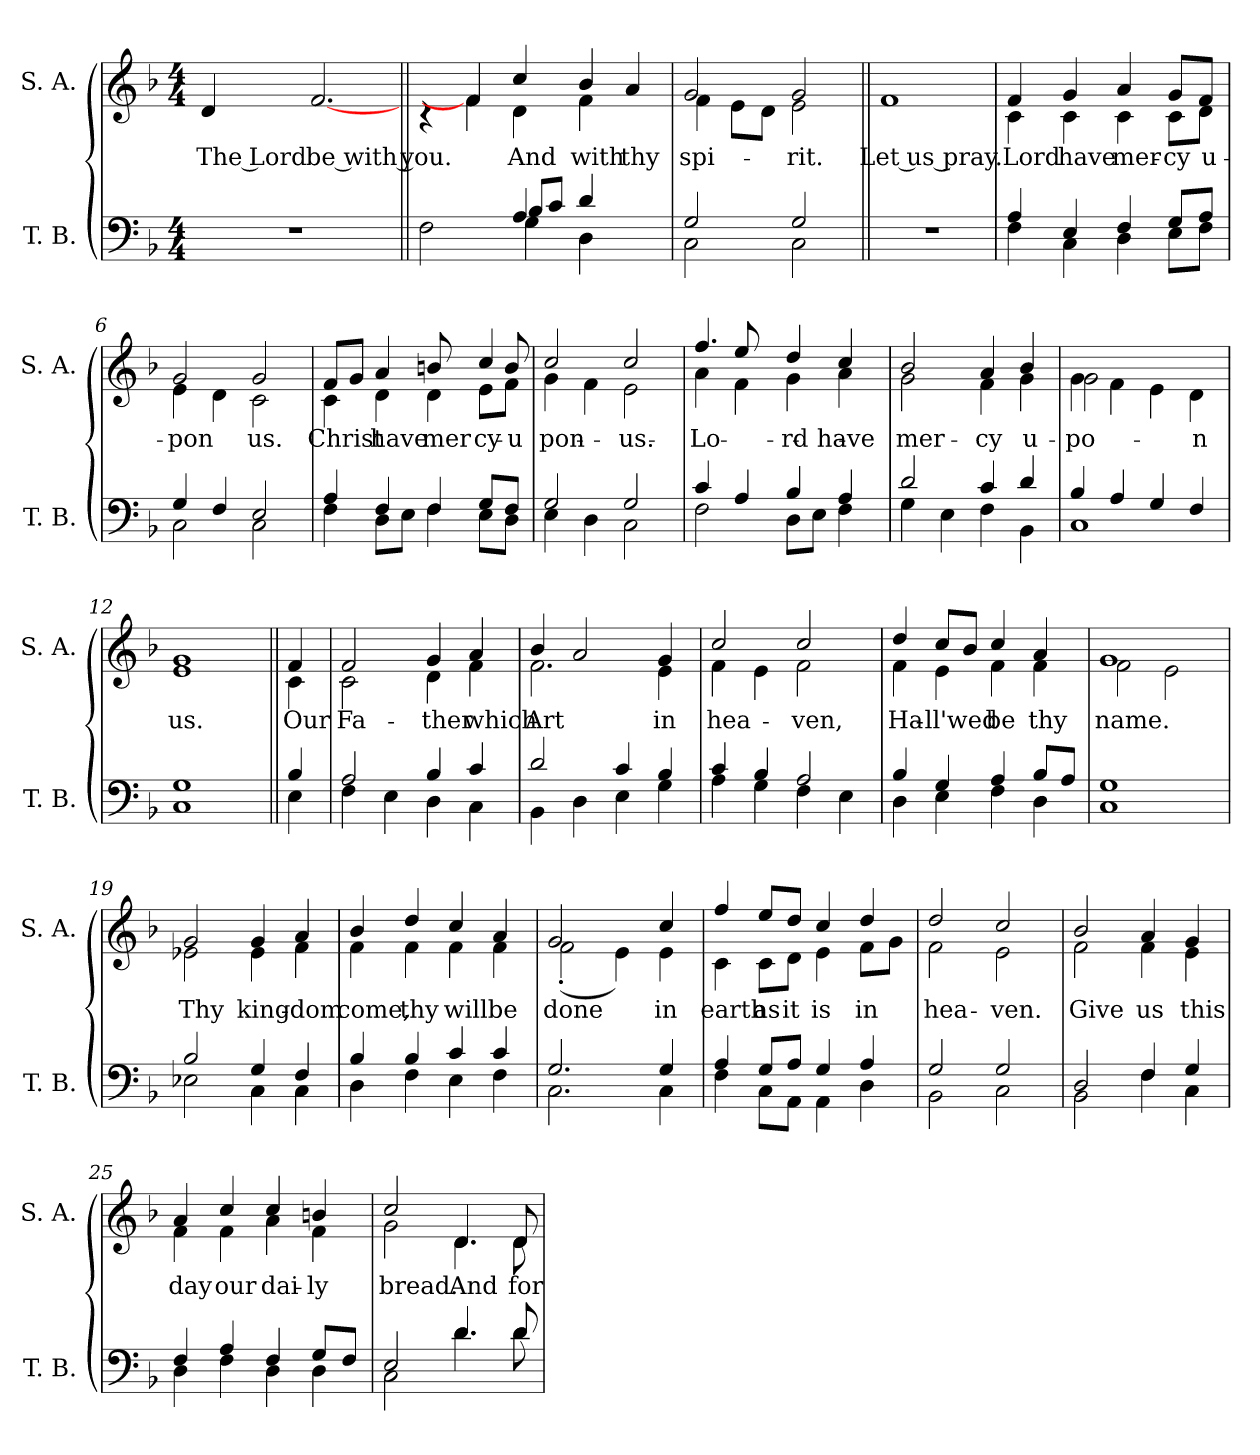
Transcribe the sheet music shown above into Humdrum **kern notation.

**kern	**kern	**text
*part2	*part1	*part1
*staff2	*staff1	*staff1
*I"T. B.	*I"S. A.	*
*I'T. B.	*I'S. A.	*
*clefF4	*clefG2	*
*k[b-]	*k[b-]	*
*F:	*F:	*
*M4/4	*M4/4	*
=1	=1	=1
!LO:N:vis=1	!	!LO:LY:b:rj
1r	4d/	The Lord
!	!	!LO:LY:b
.	[2.f	be with you.
=2||	=2||	=2||
*^	*^	*
*	*^	*	*	*
2F\	2ryy	2ryy	4ryy	4rc	.
.	.	.	4f]	4f\	.
!	!	!	!	!	!LO:LY:b
4A/	8B-/L	4G\	4cc/	4d\	And
.	8c/J	.	.	.	.
!	!	!	!	!	!LO:LY:b
4D\	4ryy	4d/	4b-/	4f\	with
!	!	!	!	!	!LO:LY:b
4ryy	4ryy	4ryy	4a/	4ryy	thy
=3	=3	=3	=3	=3	=3
!	!	!	!	!	!LO:LY:b
*	*v	*v	*	*	*
2G/	2C\	2g/	4f\	spi-
.	.	.	8e\L	.
.	.	.	8d\J	.
!	!	!	!	!LO:LY:b
2G/	2C\	2g/	2e\	rit.
=4||	=4||	=4||	=4||	=4||
!	!	!	!	!LO:LY:b:rj
*v	*v	*	*	*
*	*v	*v	*
1r	1f	-Let us pray.
=5	=5	=5
*^	*	*
!	!	!	!LO:LY:b
*	*	*^	*
4A/	4F\	4f/	4c\	Lord
!	!	!	!	!LO:LY:b
4E/	4C\	4g/	4c\	have
!	!	!	!	!LO:LY:b
4F/	4D\	4a/	4c\	mer-
!	!	!	!	!LO:LY:b
8G/L	8E\L	8g/L	8c\L	-cy
!	!	!	!	!LO:LY:b
8A/J	8F\J	8f/J	8d\J	u-
!!LO:LB:g=z	!!
=6	=6	=6	=6	=6
!	!	!	!	!LO:LY:b
4G/	2C\	2g/	4e\	-pon
4F/	.	.	4d\	.
!	!	!	!	!LO:LY:b
2E/	2C\	2g/	2c\	us.
=7	=7	=7	=7	=7
!	!	!	!	!LO:LY:b
*	*	*^	*^	*
4A/	4F\	8f/L	4c\	2.ryy	2..ryy	Christ
.	.	8g/J	.	.	.	.
!	!	!	!	!	!	!LO:LY:b
4F/	8D\L	4d\	4a/	.	.	-have
.	8E\J	.	.	.	.	.
!	!	!	!	!	!	!LO:LY:b
4F/	4F\	8bn/	4d\	.	.	mer-
.	.	4.ryy	.	.	.	.
!	!	!	!	!	!	!LO:LY:b
8G/L	8E\L	.	4cc/	8e\L	.	cy
!	!	!	!	!	!	!LO:LY:b
8F/J	8D\J	.	.	8f\J	8b/	u-
=8	=8	=8	=8	=8	=8	=8
!	!	!	!	!	!	!LO:LY:b
*	*	*	*v	*v	*v	*
2G/	4E\	2cc/	4g\	-pon-
.	4D\	.	4f\	.
!	!	!	!	!LO:LY:b
2G/	2C\	2cc/	2e\	-us.
=9	=9	=9	=9	=9
!	!	!	!	!LO:LY:b
*	*	*	*^	*
4c/	2F\	4.ff/	4a\	4ryy	Lo-
4A/	.	.	4f\	8ee/	.
.	.	2ryy	.	8ryy	.
!	!	!	!	!	!LO:LY:b
4B-/	8D\L	.	4g\	4dd/	rd
.	8E\J	.	.	.	.
!	!	!	!	!	!LO:LY:b
4A/	4F\	.	4cc/	4a\	-have
.	.	8ryy	.	.	.
*	*	*v	*v	*v	*
=10	=10	=10	=10
!	!	!	!LO:LY:b
*	*	*^	*
2d/	4G\	2b-/	2g\	mer-
.	4E\	.	.	.
!	!	!	!	!LO:LY:b
4c/	4F\	4a/	4f\	-cy
!	!	!	!	!LO:LY:b
4d/	4BB-\	4b-/	4g\	u-
!!LO:LB:g=z	!!
=11	=11	=11	=11	=11
!	!	!	!	!LO:LY:b
4B-/	1C	4g\	2g\	-po-
4A/	.	4f\	.	.
4G/	.	4e\	2ryy	.
!	!	!	!	!LO:LY:b
4F/	.	4d\	.	-n
*v	*v	*	*	*
*	*v	*v	*
=12	=12	=12
!	!	!LO:LY:b
1C 1G	1e 1g	us.
=13||	=13||	=13||
*^	*	*
!	!	!LO:TX:a:t=The Lord's Prayer	!
!	!	!	!LO:LY:b
*	*	*^	*
4B-/	4E\	4f/	4c\	Our
=14	=14	=14	=14	=14
!	!	!	!	!LO:LY:b
2A/	4F\	2f/	2c\	Fa-
.	4E\	.	.	.
!	!	!	!	!LO:LY:b
4B-/	4D\	4g/	4d\	-ther
!	!	!	!	!LO:LY:b
4c/	4C\	4a/	4f\	which
=15	=15	=15	=15	=15
!	!	!	!	!LO:LY:b
2d/	4BB-\	4b-/	2.f\	Art
.	4D\	2a/	.	.
4c/	4E\	.	.	.
!	!	!	!	!LO:LY:b
4B-/	4G\	4g/	4e\	in
=16	=16	=16	=16	=16
!	!	!	!	!LO:LY:b
4c/	4A\	2cc/	4f\	hea-
4B-/	4G\	.	4e\	.
!	!	!	!	!LO:LY:b
2A/	4F\	2cc/	2f\	-ven,
.	4E\	.	.	.
!!LO:PB:g=z	!!
=17	=17	=17	=17	=17
!	!	!	!	!LO:LY:b
4B-/	4D\	4dd/	4f\	Ha-
!	!	!	!	!LO:LY:b
4G/	4E\	8cc/L	4e\	-ll'wed
.	.	8b-/J	.	.
!	!	!	!	!LO:LY:b
4A/	4F\	4cc/	4f\	be
!	!	!	!	!LO:LY:b
8B-/L	4D\	4a/	4f\	thy
8A/J	.	.	.	.
*v	*v	*	*	*
=18	=18	=18	=18
!	!	!	!LO:LY:b
1C 1G	1g	2f\	name.
.	.	2e\	.
=19	=19	=19	=19
*^	*	*	*
!	!	!	!	!LO:LY:b
2B-/	2E-X\	2g/	2e-X\	Thy
!	!	!	!	!LO:LY:b
4G/	4C\	4g/	4e-\	king-
!	!	!	!	!LO:LY:b:rj
4F/	4C\	4a/	4f\	-dom
=20	=20	=20	=20	=20
!	!	!	!	!LO:LY:b
4B-/	4D\	4b-/	4f\	come,
!	!	!	!	!LO:LY:b
4B-/	4F\	4dd/	4f\	thy
!	!	!	!	!LO:LY:b
4c/	4E\	4cc/	4f\	will
!	!	!	!	!LO:LY:b
4c/	4F\	4a/	4f\	be
=21	=21	=21	=21	=21
!	!	!	!	!LO:LY:b
2.G/	2.C\	2g/	(<2f'<\	done
.	.	4ryy	4e\)	.
!	!	!	!	!LO:LY:b
4G/	4C\	4cc/	4e\	in
!!LO:LB:g=z	!!
=22	=22	=22	=22	=22
!	!	!	!	!LO:LY:b
4A/	4F\	4ff/	4c\	earth
!	!	!	!	!LO:LY:b
8G/L	8C\L	8ee/L	8c\L	as
!	!	!	!	!LO:LY:b
8A/J	8AA\J	8dd/J	8d\J	it
!	!	!	!	!LO:LY:b
4G/	4AA\	4cc/	4e\	is
!	!	!	!	!LO:LY:b
4A/	4D\	4dd/	8f\L	in
.	.	.	8g\J	.
=23	=23	=23	=23	=23
!	!	!	!	!LO:LY:b
2G/	2BB-\	2dd/	2f\	hea-
!	!	!	!	!LO:LY:b
2G/	2C\	2cc/	2e\	-ven.
=24	=24	=24	=24	=24
!	!	!	!	!LO:LY:b
2D/	2BB-\	2b-/	2f\	Give
!	!	!	!	!LO:LY:b
4F/	4F\	4a/	4f\	us
!	!	!	!	!LO:LY:b
4G/	4C\	4g/	4e\	this
=25	=25	=25	=25	=25
!	!	!	!	!LO:LY:b
4F/	4D\	4a/	4f\	day
!	!	!	!	!LO:LY:b
4A/	4F\	4cc/	4f\	our
!	!	!	!	!LO:LY:b
4F/	4D\	4cc/	4a\	dai-
!	!	!	!	!LO:LY:b
8G/L	4D\	4bn/	4f\	-ly
8F/J	.	.	.	.
=26	=26	=26	=26	=26
!	!	!	!	!LO:LY:b
2E/	2C\	2cc/	2g\	bread.
!	!	!	!	!LO:LY:b
4.d/	4.d\	4.d/	4.d\	And
!	!	!	!	!LO:LY:b
8d/	8d\	8d/	8d\	for-
*v	*v	*	*	*
*	*v	*v	*
=	=	=
*-	*-	*-
